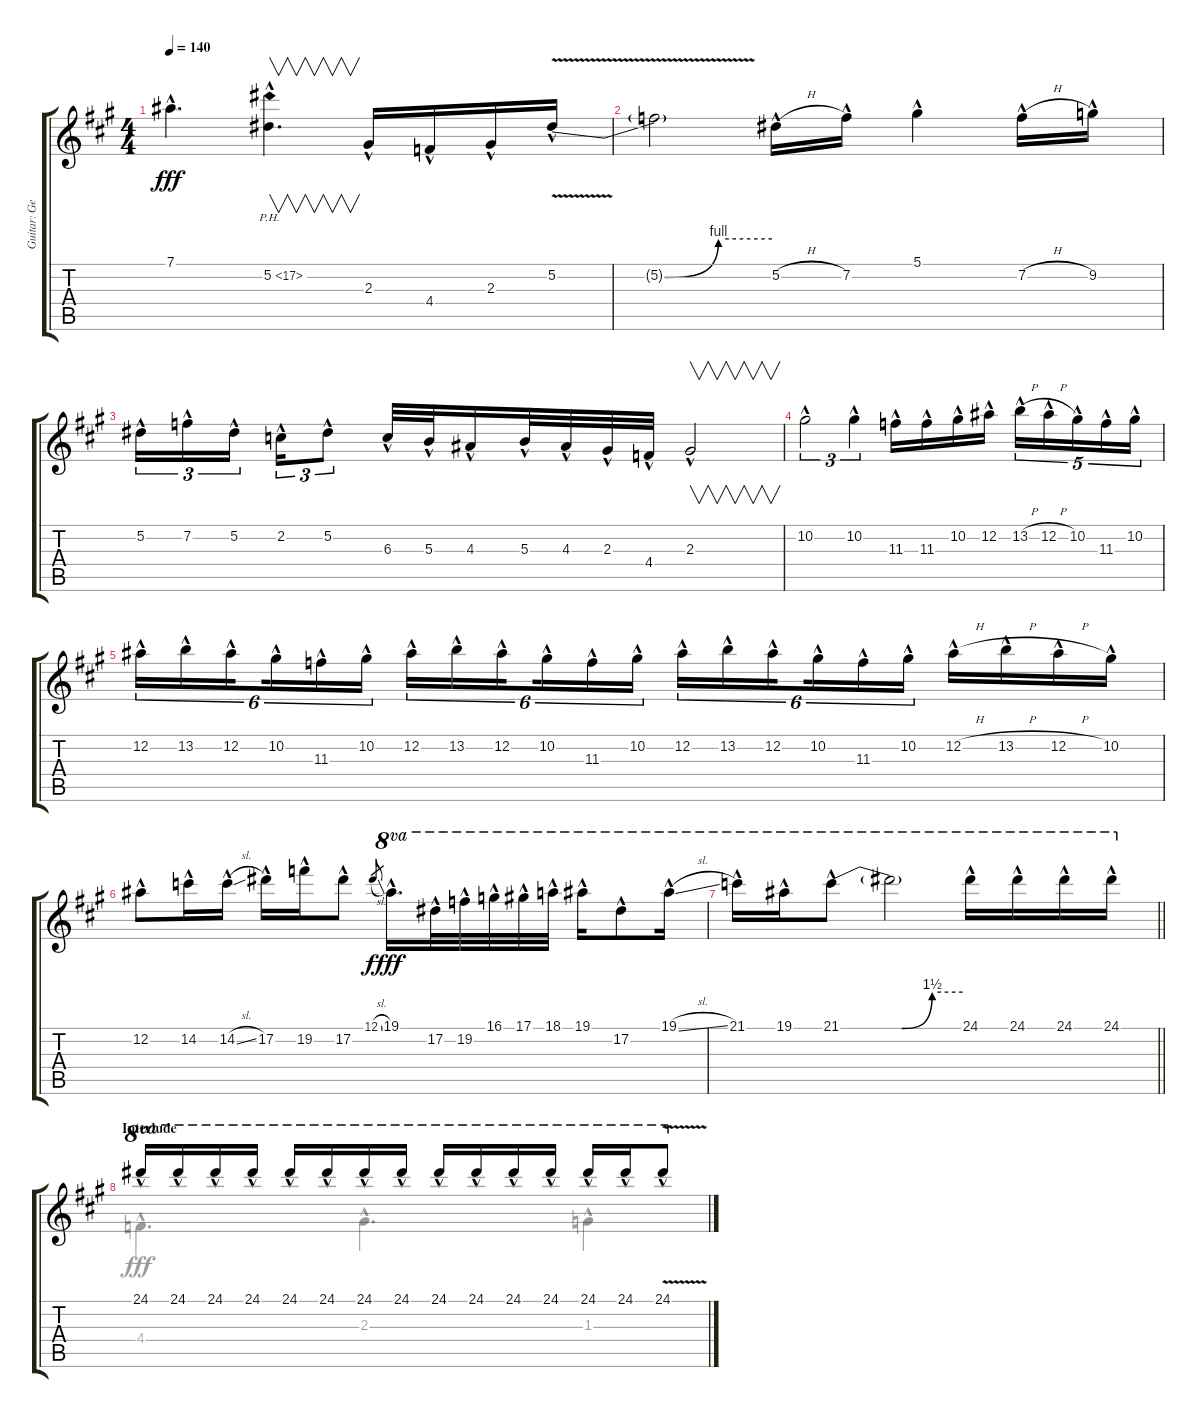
\track ("Guitar: George" "Guitar: Ge") {instrument overdrivenguitar}
\staff {score tabs}
\tuning (Eb4 Bb3 Gb3 Db3 Ab2 Eb2) {hide}
\voice
\ts (4 4)
\tempo 140
\clef g2
\ks a
7.1{hac}.4{d dy fff} 5.2{ph 12 hac}.4{v d} 2.3{hac}.16 4.4{hac}.16 2.3{hac}.16 5.2{be (custom 0 0 30 0 45 4 60 4) v hac}.16 |
5.2{t}.2 5.2{h hac}.16 7.2{hac}.16 5.1{hac}.4 7.2{h hac}.16 9.2{hac}.16 |
5.2{hac}.16{tu (3 2)} 7.2{hac}.16{tu (3 2)} 5.2{hac}.16{tu (3 2) beam splitsecondary} 2.2{hac}.16{tu (3 2)} 5.2{hac}.8{tu (3 2)} 6.3{hac}.32 5.3{hac}.32 4.3{hac}.16 5.3{hac}.32 4.3{hac}.32 2.3{hac}.32 4.4{hac}.32 2.3{hac}.2{v} |
10.2{hac}.2{tu (3 2)} 10.2{hac}.4{tu (3 2)} 11.3{hac}.16 11.3{hac}.16 10.2{hac}.16 12.2{hac}.16 13.2{h hac}.16{tu (5 4)} 12.2{h hac}.16{tu (5 4)} 10.2{hac}.16{tu (5 4)} 11.3{hac}.16{tu (5 4)} 10.2{hac}.16{tu (5 4)} |
12.2{hac}.16{tu (6 4)} 13.2{hac}.16{tu (6 4)} 12.2{hac}.16{tu (6 4) beam splitsecondary} 10.2{hac}.16{tu (6 4)} 11.3{hac}.16{tu (6 4)} 10.2{hac}.16{tu (6 4)} 12.2{hac}.16{tu (6 4)} 13.2{hac}.16{tu (6 4)} 12.2{hac}.16{tu (6 4) beam splitsecondary} 10.2{hac}.16{tu (6 4)} 11.3{hac}.16{tu (6 4)} 10.2{hac}.16{tu (6 4)} 12.2{hac}.16{tu (6 4)} 13.2{hac}.16{tu (6 4)} 12.2{hac}.16{tu (6 4) beam splitsecondary} 10.2{hac}.16{tu (6 4)} 11.3{hac}.16{tu (6 4)} 10.2{hac}.16{tu (6 4)} 12.2{h hac}.16 13.2{h hac}.16 12.2{h hac}.16 10.2{hac}.16 |
12.2{hac}.8 14.2{hac}.16 14.2{sl hac}.16 17.2{hac}.16 19.2{hac}.16 17.2{hac}.8 12.1{sl}.8{gr dy f} 19.1{hac}.16{d ot 8va dy fff} 17.2{hac}.32{ot 8va} 19.2{hac}.32{ot 8va} 16.1{hac}.32{ot 8va} 17.1{hac}.32{ot 8va} 18.1{hac}.32{ot 8va} 19.1{hac}.16{ot 8va} 17.2{hac}.8{ot 8va} 19.1{sl hac}.16{ot 8va} |
\barLineRight lightlight
21.1{hac}.16{ot 8va} 19.1{hac}.16{ot 8va} 21.1{be (custom 0 0 30 0 45 6 60 6) hac}.8{ot 8va} 21.1{t}.2{ot 8va} 24.1{hac}.16{ot 8va} 24.1{hac}.16{ot 8va} 24.1{hac}.16{ot 8va} 24.1{hac}.16{ot 8va} |
\section ("" "Interlude")
24.1{hac}.16{ot 8va} 24.1{hac}.16{ot 8va} 24.1{hac}.16{ot 8va} 24.1{hac}.16{ot 8va} 24.1{hac}.16{ot 8va} 24.1{hac}.16{ot 8va} 24.1{hac}.16{ot 8va} 24.1{hac}.16{ot 8va} 24.1{hac}.16{ot 8va} 24.1{hac}.16{ot 8va} 24.1{hac}.16{ot 8va} 24.1{hac}.16{ot 8va} 24.1{hac}.16{ot 8va} 24.1{hac}.16{ot 8va} 24.1{v hac}.8{ot 8va}
\voice
\clef g2
\ottava regular
\simile none
\ks a
|
|
|
|
|
|
\barLineRight lightlight
|
4.4{hac}.4{d} 2.3{hac}.4{d} 1.3{hac}.4
